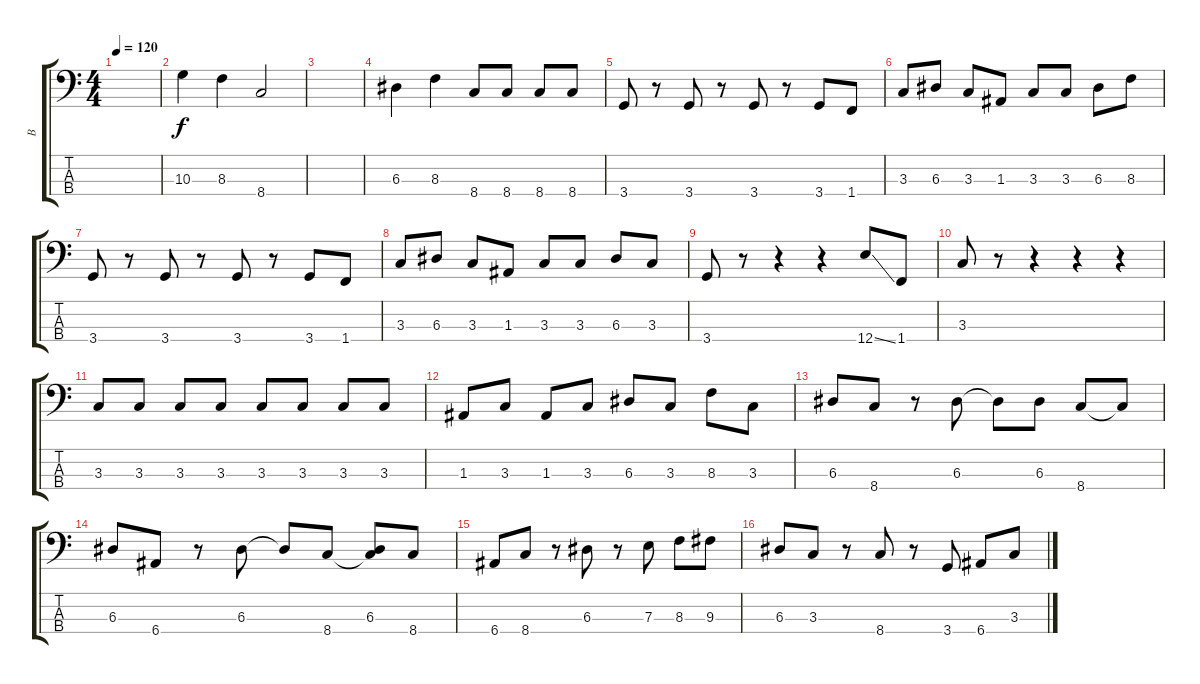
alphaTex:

\track ("B" "B") {instrument electricbassfinger}
\staff {score tabs}
\tuning (G2 D2 A1 E1) {hide}
\ts (4 4)
\tempo 120
\clef f4
\ks c
|
10.3.4 8.3.4 8.4.2 |
|
6.3.4 8.3.4 8.4.8 8.4.8 8.4.8 8.4.8 |
3.4.8 r.8 3.4.8 r.8 3.4.8 r.8 3.4.8 1.4.8 |
3.3.8 6.3.8 3.3.8 1.3.8 3.3.8 3.3.8 6.3.8 8.3.8 |
3.4.8 r.8 3.4.8 r.8 3.4.8 r.8 3.4.8 1.4.8 |
3.3.8 6.3.8 3.3.8 1.3.8 3.3.8 3.3.8 6.3.8 3.3.8 |
3.4.8 r.8 r.4 r.4 12.4{ss}.8 1.4.8 |
3.3.8 r.8 r.4 r.4 r.4 |
3.3.8 3.3.8 3.3.8 3.3.8 3.3.8 3.3.8 3.3.8 3.3.8 |
1.3.8 3.3.8 1.3.8 3.3.8 6.3.8 3.3.8 8.3.8 3.3.8 |
6.3.8 8.4.8 r.8 6.3.8 6.3{t}.8 6.3.8 8.4.8 8.4{t}.8 |
6.3.8 6.4.8 r.8 6.3.8 6.3{t}.8 8.4.8 (6.3 8.4{t}).8 8.4.8 |
6.4.8 8.4.8 r.8 6.3.8 r.8 7.3.8 8.3.8 9.3.8 |
6.3.8 3.3.8 r.8 8.4.8 r.8 3.4.8 6.4.8 3.3.8
